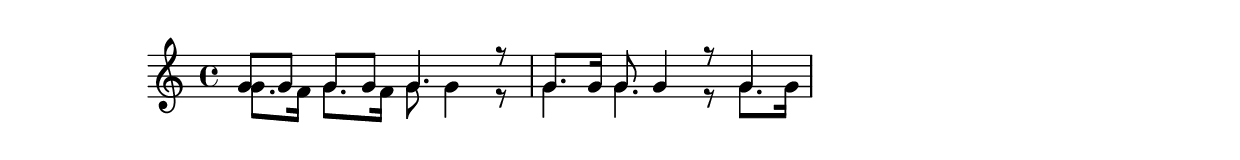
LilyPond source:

\version "2.1.26"
\header {
    
    texidoc = "If NoteCollision has merge-differently-dotted = ##t note
heads that have differing dot counts may be merged anyway.  Dots
should not disappear when merging similar note heads."
    
}

\paper { raggedright= ##t }
	
\score {
    \context Staff \notes\relative c'' <<
	{
	    g8[ g8]
	    \override Staff.NoteCollision  #'merge-differently-dotted = ##t
	    g8[ g8]
	    g4. r8 g8. g16
	    g8 g4 r8 g4
	}
	\\
	{
	    g8.[ f16]
	    g8.[ f16]
	    g8 g4 r8 g4
	    g4. r8 g8. g16
	}
    >>
}

